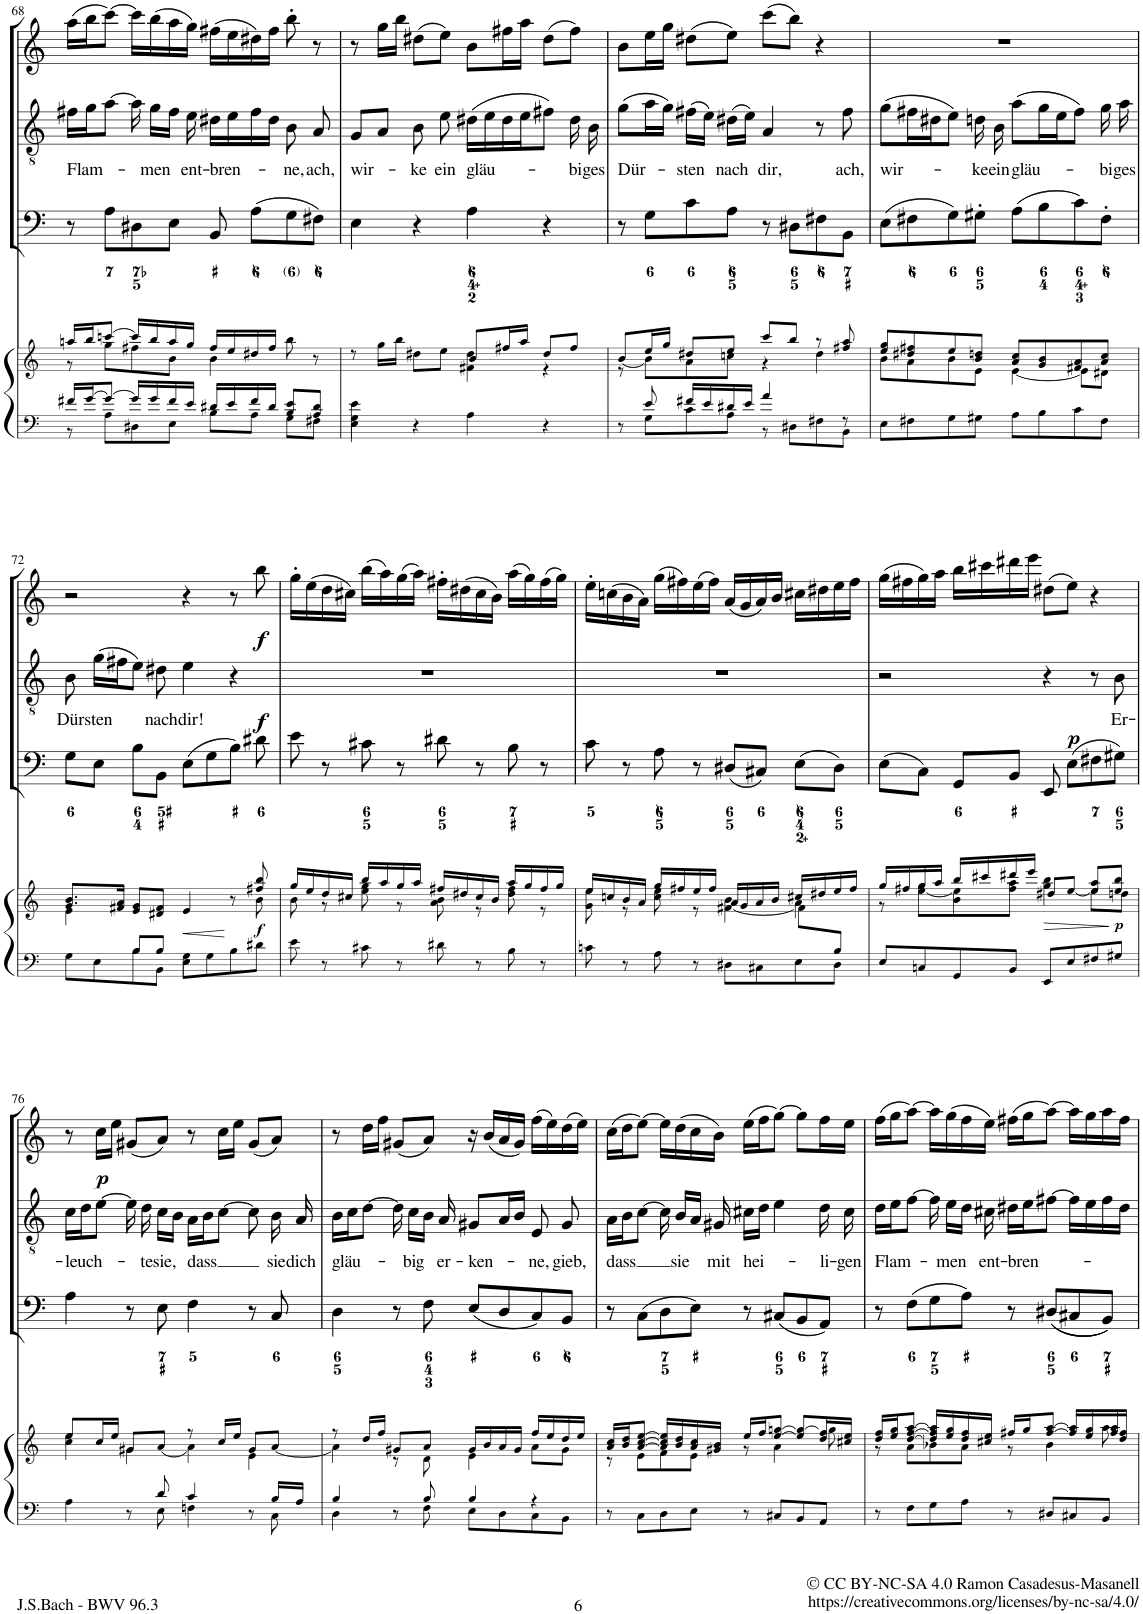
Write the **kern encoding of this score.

**kern	**kern	**dynam	**kern	**dynam	**kern	**text	**kern	**dynam
*part4	*part4	*part4	*part3	*part3	*part2	*part2	*part1	*part1
*staff5	*staff4	*staff4/5	*staff3	*staff3	*staff2	*staff2	*staff1	*staff1
*I"Piano reduction	*	*	*I"Continuo	*	*I"Tenore	*	*I"Flauto traverso Solo	*
*I'Pno	*	*	*	*	*	*	*I'Fl	*
!!LO:PB:g=z
*clefF4	*clefG2	*	*clefF4	*	*clefGv2	*	*clefG2	*
*k[]	*k[]	*	*k[]	*	*k[]	*	*k[]	*
*M4/4	*M4/4	*	*M4/4	*	*M4/4	*	*M4/4	*
*met(c)	*met(c)	*	*met(c)	*	*met(c)	*	*met(c)	*
=68	=68	=68	=68	=68	=68	=68	=68	=68
*^	*^	*	*	*	*	*	*	*
!	!	!	!	!	!	!	!	!LO:LY:b	!	!
16f#X/LL	8r	16aan/LL	8r	.	8r	.	16f#X\LL	Flam-	(16aa\LL	.
[16g/J	.	16bb/J	.	.	.	.	16g\J	.	16bb\J	.
8g/J_	8A\L	[8cccn/J	8gg\L	.	8A\L	.	[8a\J	.	[8ccc\J)	.
16g/LL]	8D#X\	16ccc/LL]	8ff#X\	.	8D#X\	.	16a\]	.	16ccc\LL]	.
!	!	!	!	!	!	!	!	!LO:LY:b	!	!
16g/	.	16bb/	.	.	.	.	16g\LL	-men	(16bb\	.
16f#/	8E\J	16aa/	8b\J	.	8E\J	.	16f#\JJ	.	16aa\	.
!	!	!	!	!	!	!	!	!LO:LY:b	!	!
16e/JJ	.	16gg/JJ	.	.	.	.	16e\	ent-	16gg\JJ)	.
!	!	!	!	!	!	!	!	!LO:LY:b	!	!
16d#X/LL	8B\L	16ff#/LL	4b\	.	8BB/	.	16d#X\LL	-bren-	(16ff#X\LL	.
16e/	.	16ee/	.	.	.	.	16e\	.	16ee\	.
16f#/	8A\J	16dd#X/	.	.	(8A\L	.	16f#\	.	16dd#X\)	.
16d#/JJ	.	16ff#/JJ	.	.	.	.	16d#\JJ	.	16ff#\JJ	.
!	!	!	!	!	!	!	!	!LO:LY:b	!	!
8B/ 8e/L	8G\L	8bb\	8ryy	.	8G\	.	8B\	-ne,	8bb'\	.
!	!	!	!	!	!	!	!	!LO:LY:b	!	!
8A/ 8d#/J	8F#X\J	8r	8ryy	.	8F#X\J)	.	8A/	ach,	8r	.
=69	=69	=69	=69	=69	=69	=69	=69	=69	=69	=69
!	!	!	!	!	!	!	!	!LO:LY:b	!	!
4G\ 4e\	4E\	8r	4ryy	.	4E\	.	8G/L	wir-	8r	.
.	.	16gg\LL	.	.	.	.	8A/J	.	16gg\LL	.
.	.	16bb\JJ	.	.	.	.	.	.	16bb\JJ	.
!	!	!	!	!	!	!	!	!LO:LY:b	!	!
2.ryy	4r	8dd#X\L	4ryy	.	4r	.	8B\	-ke	(8dd#X\L	.
!	!	!	!	!	!	!	!	!LO:LY:b	!	!
.	.	8ee\J	.	.	.	.	8e\	ein	8ee\J)	.
!	!	!	!	!	!	!	!	!LO:LY:b	!	!
.	4A\	8b/L	4f#X\ 4dd#\	.	4A\	.	(16d#X\LL	gläu-	8b\L	.
.	.	.	.	.	.	.	16e\	.	.	.
.	.	16ff#X/L	.	.	.	.	16d#\	.	16ff#X\L	.
.	.	16aa/JJ	.	.	.	.	16e\J	.	16aa\JJ	.
.	4r	8dd#/L	4r	.	4r	.	8f#X\J)	.	(8dd#\L	.
!	!	!	!	!	!	!	!	!LO:LY:b	!	!
.	.	8ff#/J	.	.	.	.	16d#\	-bi-	8ff#\J)	.
!	!	!	!	!	!	!	!	!LO:LY:b	!	!
.	.	.	.	.	.	.	16B\	-ges	.	.
=70	=70	=70	=70	=70	=70	=70	=70	=70	=70	=70
!	!	!	!	!	!	!	!	!LO:LY:b	!	!
8r	8ryy	[<8b/L	8r	.	8r	.	(8g\L	Dür-	8b\L	.
8e/	8G\L	16ee/L	8b\L]	.	8G\L	.	16a\L	.	16ee\L	.
.	.	16gg/JJ	.	.	.	.	16g\JJ)	.	16gg\JJ	.
!	!	!	!	!	!	!	!	!LO:LY:b	!	!
16f#X/LL	8c\	8dd#X/L	8a\	.	8c\	.	(16f#X\LL	-sten	(8dd#X\L	.
16e/	.	.	.	.	.	.	16e\JJ)	.	.	.
!	!	!	!	!	!	!	!	!LO:LY:b	!	!
16d#X/	8A\J	8ee/J	8ccn\J	.	8A\J	.	(16d#X\LL	nach	8ee\J)	.
16e/JJ	.	.	.	.	.	.	16e\JJ)	.	.	.
!	!	!	!	!	!	!	!	!LO:LY:b	!	!
4a/	8r	8ccc/L	4r	.	8r	.	4A/	dir,	(8ccc\L	.
.	8D#X\L	8bb/J	.	.	8D#X\L	.	.	.	8bb\J)	.
8ryy	8F#X\	8r	4dd#\	.	8F#X\	.	8r	.	4r	.
!	!	!	!	!	!	!	!	!LO:LY:b	!	!
8r	8BB\J	8ff#X/ 8aa/	.	.	8BB\J	.	8f#\	ach,	.	.
=71	=71	=71	=71	=71	=71	=71	=71	=71	=71	=71
!	!	!	!	!	!	!	!	!LO:LY:b	!	!
*v	*v	*	*	*	*	*	*	*	*	*
8E\L	8ee/ 8gg/L	8b\L	.	(8E\L	.	(8g\L	wir-	1r	.
8F#X\	8dd#X/ 8ff#X/	8a\	.	8F#X\	.	16f#X\L	.	.	.
.	.	.	.	.	.	16d#X\J	.	.	.
8G\	8ee/	8b\	.	8G\)	.	8e\J)	.	.	.
!	!	!	!	!	!	!	!LO:LY:b	!	!
8G#X\J	8b/ 8ddn/J	8e\J	.	8G#X'\J	.	16dn\	-ke	.	.
!	!	!	!	!	!	!	!LO:LY:b	!	!
.	.	.	.	.	.	16B\	ein	.	.
!	!	!	!	!	!	!	!LO:LY:b	!	!
8A\L	8a/ 8cc/L	[4e\	.	(8A\L	.	(8a\L	gläu-	.	.
8B\	8g/ 8b/	.	.	8B\	.	16g\L	.	.	.
.	.	.	.	.	.	16e\J	.	.	.
8c\	8f#X/ 8a/	8e\L]	.	8c\)	.	8f#\J)	.	.	.
!	!	!	!	!	!	!	!LO:LY:b	!	!
8F#\J	8a/ 8cc/J	8d#X\J	.	8F#'\J	.	16g\	-bi-	.	.
!	!	!	!	!	!	!	!LO:LY:b	!	!
.	.	.	.	.	.	16a\	-ges	.	.
!!LO:LB:g=z
=72	=72	=72	=72	=72	=72	=72	=72	=72	=72
*^	*	*	*	*	*	*	*	*	*
!	!	!	!	!	!	!	!	!LO:LY:b	!	!
4ryy	8G\L	8.g/ 8.b/L	4e\	.	8G\L	.	8B\	Dür-	2r	.
!	!	!	!	!	!	!	!	!LO:LY:b	!	!
.	8E\	.	.	.	8E\J	.	(16g\LL	-sten	.	.
.	.	16f#X/ 16a/Jk	.	.	.	.	16f#X\J	.	.	.
8B/L	8B\	8e/ 8g/L	2ryy	.	8B\L	.	8e\J)	.	.	.
!	!	!	!	!	!	!	!	!LO:LY:b	!	!
8B/J	8BB\J	8d#X/ 8f#/J	.	.	8BB\J	.	8d#X\	nach	.	.
!	!	!	!	!LO:HP:b	!	!	!	!LO:LY:b	!	!
4G\	8E\L	4e/	.	<	(8E\L	.	4e\	dir!	4r	.
.	8G\	.	.	.	8G\	.	.	.	.	.
4ryy	8B\	8r	8ryy	[	8B\J)	.	4r	.	8r	.
!	!	!	!	!LO:DY:a=2	!	!LO:DY:a	!	!	!	!LO:DY:b
.	8d#X\J	8ff#X/ 8bb/	8b\	f	8d#X\	f	.	.	8bb\	f
*v	*v	*	*	*	*	*	*	*	*	*
=73	=73	=73	=73	=73	=73	=73	=73	=73	=73
8e\	16gg/LL	8b\	.	8e\	.	1r	.	16gg'\LL	.
.	16ee/	.	.	.	.	.	.	(16ee\	.
8r	16dd/	8r	.	8r	.	.	.	16dd\	.
.	16cc#X/JJ	.	.	.	.	.	.	16cc#X\JJ)	.
8c#X\	16bb/LL	8ee\ 8gg\	.	8c#X\	.	.	.	(16bb\LL	.
.	16aa/	.	.	.	.	.	.	16aa\)	.
8r	16gg/	8r	.	8r	.	.	.	(16gg\	.
.	16aa/JJ	.	.	.	.	.	.	16aa\JJ)	.
8d#X\	16ff#X/LL	8a\ 8b\	.	8d#X\	.	.	.	16ff#X'\LL	.
.	16dd#X/	.	.	.	.	.	.	(16dd#X\	.
8r	16cc#/	8r	.	8r	.	.	.	16cc#\	.
.	16b/JJ	.	.	.	.	.	.	16b\JJ)	.
8B\	16aa/LL	8dd#\ 8ff#\	.	8B\	.	.	.	(16aa\LL	.
.	16gg/	.	.	.	.	.	.	16gg\)	.
8r	16ff#/	8r	.	8r	.	.	.	(16ff#\	.
.	16gg/JJ	.	.	.	.	.	.	16gg\JJ)	.
=74	=74	=74	=74	=74	=74	=74	=74	=74	=74
*^	*	*^	*	*	*	*	*	*	*
2..ryy	8cn\	16ee/LL	8g\ 8ee\	2ryy	.	8c\	.	1r	.	16ee'\LL	.
.	.	16ccn/	.	.	.	.	.	.	.	(16ccn\	.
.	8r	16b/	8r	.	.	8r	.	.	.	16b\	.
.	.	16a/JJ	.	.	.	.	.	.	.	16a\JJ)	.
.	8A\	16gg/LL	8cc\ 8ee\	.	.	8A\	.	.	.	(16gg\LL	.
.	.	16ff#X/	.	.	.	.	.	.	.	16ff#X\)	.
.	8r	16ee/	8r	.	.	8r	.	.	.	(16ee\	.
.	.	16ff#/JJ	.	.	.	.	.	.	.	16ff#\JJ)	.
.	8D#X\L	16a/LL	[4f#X\ 4b\	4ryy	.	(8D#X/L	.	.	.	(16a/LL	.
.	.	16g/	.	.	.	.	.	.	.	16g/	.
.	8C#X\	16a/	.	.	.	8C#X/J)	.	.	.	16a/)	.
.	.	16b/JJ	.	.	.	.	.	.	.	16b/JJ	.
.	8E\	16cc#X/LL	4a\	8f#\L]	.	(8E\L	.	.	.	16cc#X\LL	.
.	.	16dd#X/	.	.	.	.	.	.	.	16dd#X\	.
8B/J	8D#\J	16ee/	.	8ryy	.	8D#\J)	.	.	.	16ee\	.
.	.	16ff#/JJ	.	.	.	.	.	.	.	16ff#\JJ	.
*v	*v	*	*	*	*	*	*	*	*	*	*
*	*	*v	*v	*	*	*	*	*	*	*
=75	=75	=75	=75	=75	=75	=75	=75	=75	=75
8E/L	16gg/LL	8r	.	(8E\L	.	2r	.	(16gg\LL	.
.	16ff#X/	.	.	.	.	.	.	16ff#X\	.
8Cn/	16gg/	[8ee\ 8gg\L	.	8C\J)	.	.	.	16gg\)	.
.	16aa/JJ	.	.	.	.	.	.	16aa\JJ	.
8GG/	16bb/LL	8b\ 8ee\]	.	8GG/L	.	.	.	16bb\LL	.
.	16ccc#X/	.	.	.	.	.	.	16ccc#X\	.
8BB/J	16ddd#X/	8ff#\ 8aa\J	.	8BB/J	.	.	.	16ddd#X\	.
.	16eee/JJ	.	.	.	.	.	.	16eee\JJ	.
!	!	!	!LO:HP:b	!	!	!	!	!	!
8EE/L	8dd#X/L	4gg\ 4bb\	>	8EE/	.	4r	.	(8dd#X\L	.
!	!	!	!	!	!LO:DY:a	!	!	!	!
8E/	[<8ee/J	.	.	(8E\L	p	.	.	8ee\J)	.
8F#X/	8ee/] 8aa/L	8ee\L	.	8F#X\	.	8r	.	4r	.
!	!	!	!LO:DY:n=1:b	!	!	!	!LO:LY:b	!	!
8G#X/J	8ee/ 8bb/J	8ddn\J	] p	8G#X\J)	.	8B\	Er-	.	.
!!LO:LB:g=z
=76	=76	=76	=76	=76	=76	=76	=76	=76	=76
*^	*	*	*	*	*	*	*	*	*
!	!	!	!	!	!	!	!	!LO:LY:b	!	!
4ryy	4A\	8ee/L	4cc\ 4ee\	.	4A\	.	16c\LL	leuch-	8r	.
.	.	.	.	.	.	.	16d\J	.	.	.
!	!	!	!	!	!	!	!	!	!	!LO:DY:b
.	.	16cc/L	.	.	.	.	[8e\J	.	16cc\LL	p
.	.	16ee/JJ	.	.	.	.	.	.	16ee\JJ	.
8r	8ryy	8g#X/L	4g#\	.	8r	.	16e\]	.	(8g#X/L	.
!	!	!	!	!	!	!	!	!LO:LY:b	!	!
.	.	.	.	.	.	.	16d\	-te	.	.
!	!	!	!	!	!	!	!	!LO:LY:b	!	!
8d/	8E\	[<8a/J	.	.	8E\	.	16c\LL	sie,	8a/J)	.
.	.	.	.	.	.	.	16B\JJ	.	.	.
!	!	!	!	!	!	!	!	!LO:LY:b	!	!
4c/	4Fn\	8r	4a\]	.	4F\	.	16A\LL	dass	8r	.
.	.	.	.	.	.	.	16B\J	.	.	.
.	.	16cc/LL	.	.	.	.	[8c\J	.	16cc\LL	.
.	.	16ee/JJ	.	.	.	.	.	.	16ee\JJ	.
8r	8ryy	8g#/L	4e\	.	8r	.	8c\]	.	(8g#/L	.
!	!	!	!	!	!	!	!	!LO:LY:b	!	!
16B/LL	8C\	[<8a/J	.	.	8C/	.	16B\	sie	8a/J)	.
!	!	!	!	!	!	!	!	!LO:LY:b	!	!
16A/JJ	.	.	.	.	.	.	16A/	dich	.	.
=77	=77	=77	=77	=77	=77	=77	=77	=77	=77	=77
!	!	!	!	!	!	!	!	!LO:LY:b	!	!
4B/	4D\	8r	4a\]	.	4D\	.	16B\LL	gläu-	8r	.
.	.	.	.	.	.	.	16c\J	.	.	.
.	.	16dd/LL	.	.	.	.	[8d\J	.	16dd\LL	.
.	.	16ff/JJ	.	.	.	.	.	.	16ff\JJ	.
8r	8ryy	8g#X/L	8r	.	8r	.	16d\]	.	(8g#X/L	.
!	!	!	!	!	!	!	!	!LO:LY:b	!	!
.	.	.	.	.	.	.	16c\LL	-big	.	.
8B/	8F\	8a/J	8d\	.	8F\	.	16B\JJ	.	8a/J)	.
!	!	!	!	!	!	!	!	!LO:LY:b	!	!
.	.	.	.	.	.	.	16A/	er-	.	.
!	!	!	!	!	!	!	!	!LO:LY:b	!	!
4B/	8E\L	16g#/LL	4e\	.	(8E/L	.	8G#X/L	-ken-	16r	.
.	.	16b/	.	.	.	.	.	.	(16b/LL	.
.	8D\	16a/	.	.	8D/	.	16A/L	.	16a/	.
.	.	16g#/JJ	.	.	.	.	16B/JJ	.	16g#/JJ)	.
!	!	!	!	!	!	!	!	!LO:LY:b	!	!
4r	8C\	16ff/LL	8a\L	.	8C/)	.	8E/	-ne,	(16ff\LL	.
.	.	16ee/	.	.	.	.	.	.	16ee\)	.
!	!	!	!	!	!	!	!	!LO:LY:b	!	!
.	8BB\J	16dd/	8g#\J	.	8BB/J	.	8G#/	gieb,	(16dd\	.
.	.	16ee/JJ	.	.	.	.	.	.	16ee\JJ)	.
*v	*v	*	*	*	*	*	*	*	*	*
=78	=78	=78	=78	=78	=78	=78	=78	=78	=78
!	!	!	!	!	!	!	!LO:LY:b	!	!
8r	16a/ 16cc/LL	8r	.	8r	.	16A\LL	-dass	(16cc\LL	.
.	16b/ 16dd/J	.	.	.	.	16B\J	.	16dd\J	.
8C\L	[8a/ [8cc/ [8ee/J	8e\L	.	(8C\L	.	[8c\J	.	[8ee\J)	.
8D\	16a/] 16cc/] 16ee/]LL	8f\	.	8D\	.	16c\]	.	16ee\LL]	.
!	!	!	!	!	!	!	!LO:LY:b	!	!
.	16b/ 16dd/	.	.	.	.	16B/LL	sie	(16dd\	.
8E\J	16a/ 16cc/	8e\J	.	8E\J)	.	16A/JJ	.	16cc\	.
!	!	!	!	!	!	!	!LO:LY:b	!	!
.	16g#X/ 16b/JJ	.	.	.	.	16G#X/	mit	16b\JJ)	.
!	!	!	!	!	!	!	!LO:LY:b	!	!
8r	16ee/LL	8r	.	8r	.	16c#X\LL	hei-	(16ee\LL	.
.	16ff/J	.	.	.	.	16d\JJ	.	16ff\J	.
8C#X/L	[8ee/ [8ggn/J	4a\	.	(8C#X/L	.	4e\	.	[8gg\J)	.
8BB/	8ee/] 8gg/_L	.	.	8BB/	.	.	.	8gg\L]	.
!	!	!	!	!	!	!	!LO:LY:b	!	!
8AA/J	16dd/ 16ff/L	8gg\]	.	8AA/J)	.	16d\	-li-	16ff\L	.
!	!	!	!	!	!	!	!LO:LY:b	!	!
.	16cc#X/ 16ee/JJ	.	.	.	.	16c#\	-gen	16ee\JJ	.
=79	=79	=79	=79	=79	=79	=79	=79	=79	=79
!	!	!	!	!	!	!	!LO:LY:b	!	!
8r	16dd/ 16ff/LL	8r	.	8r	.	16d\LL	Flam-	(16ff\LL	.
.	16ee/ 16gg/J	.	.	.	.	16e\J	.	16gg\J	.
8F\L	[8dd/ [8ff/ [8aa/J	8a\L	.	(8F\L	.	[8f\J	.	[8aa\J)	.
8G\	16dd/] 16ff/] 16aa/]LL	8b-X\	.	8G\	.	16f\]	.	16aa\LL]	.
!	!	!	!	!	!	!	!LO:LY:b	!	!
.	16ee/ 16gg/	.	.	.	.	16e\LL	-men	(16gg\	.
8A\J	16dd/ 16ff/	8a\J	.	8A\J)	.	16d\JJ	.	16ff\	.
!	!	!	!	!	!	!	!LO:LY:b	!	!
.	16cc#X/ 16ee/JJ	.	.	.	.	16c#X\	ent-	16ee\JJ)	.
!	!	!	!	!	!	!	!LO:LY:b	!	!
8r	16ff#X/LL	8r	.	8r	.	16d#X\LL	-bren-	(16ff#X\LL	.
.	16gg/J	.	.	.	.	16e\J	.	16gg\J	.
8D#X/L	[8ff#/ [8aa/J	4b-\	.	((8D#X/L	.	[8f#X\J	.	[8aa\J)	.
8C#X/	16ff#/] 16aa/]LL	.	.	8C#X/	.	16f#\LL]	.	16aa\LL]	.
.	16ee/ 16gg/	.	.	.	.	16e\	.	16gg\	.
8BB/J	16ff#/ 16aa/	8aa\	.	8BB/J))	.	16f#\	.	16aa\	.
.	16dd/ 16ff#/JJ	.	.	.	.	16d#\JJ	.	16ff#\JJ	.
*	*v	*v	*	*	*	*	*	*	*
=	=	=	=	=	=	=	=	=
*-	*-	*-	*-	*-	*-	*-	*-	*-
